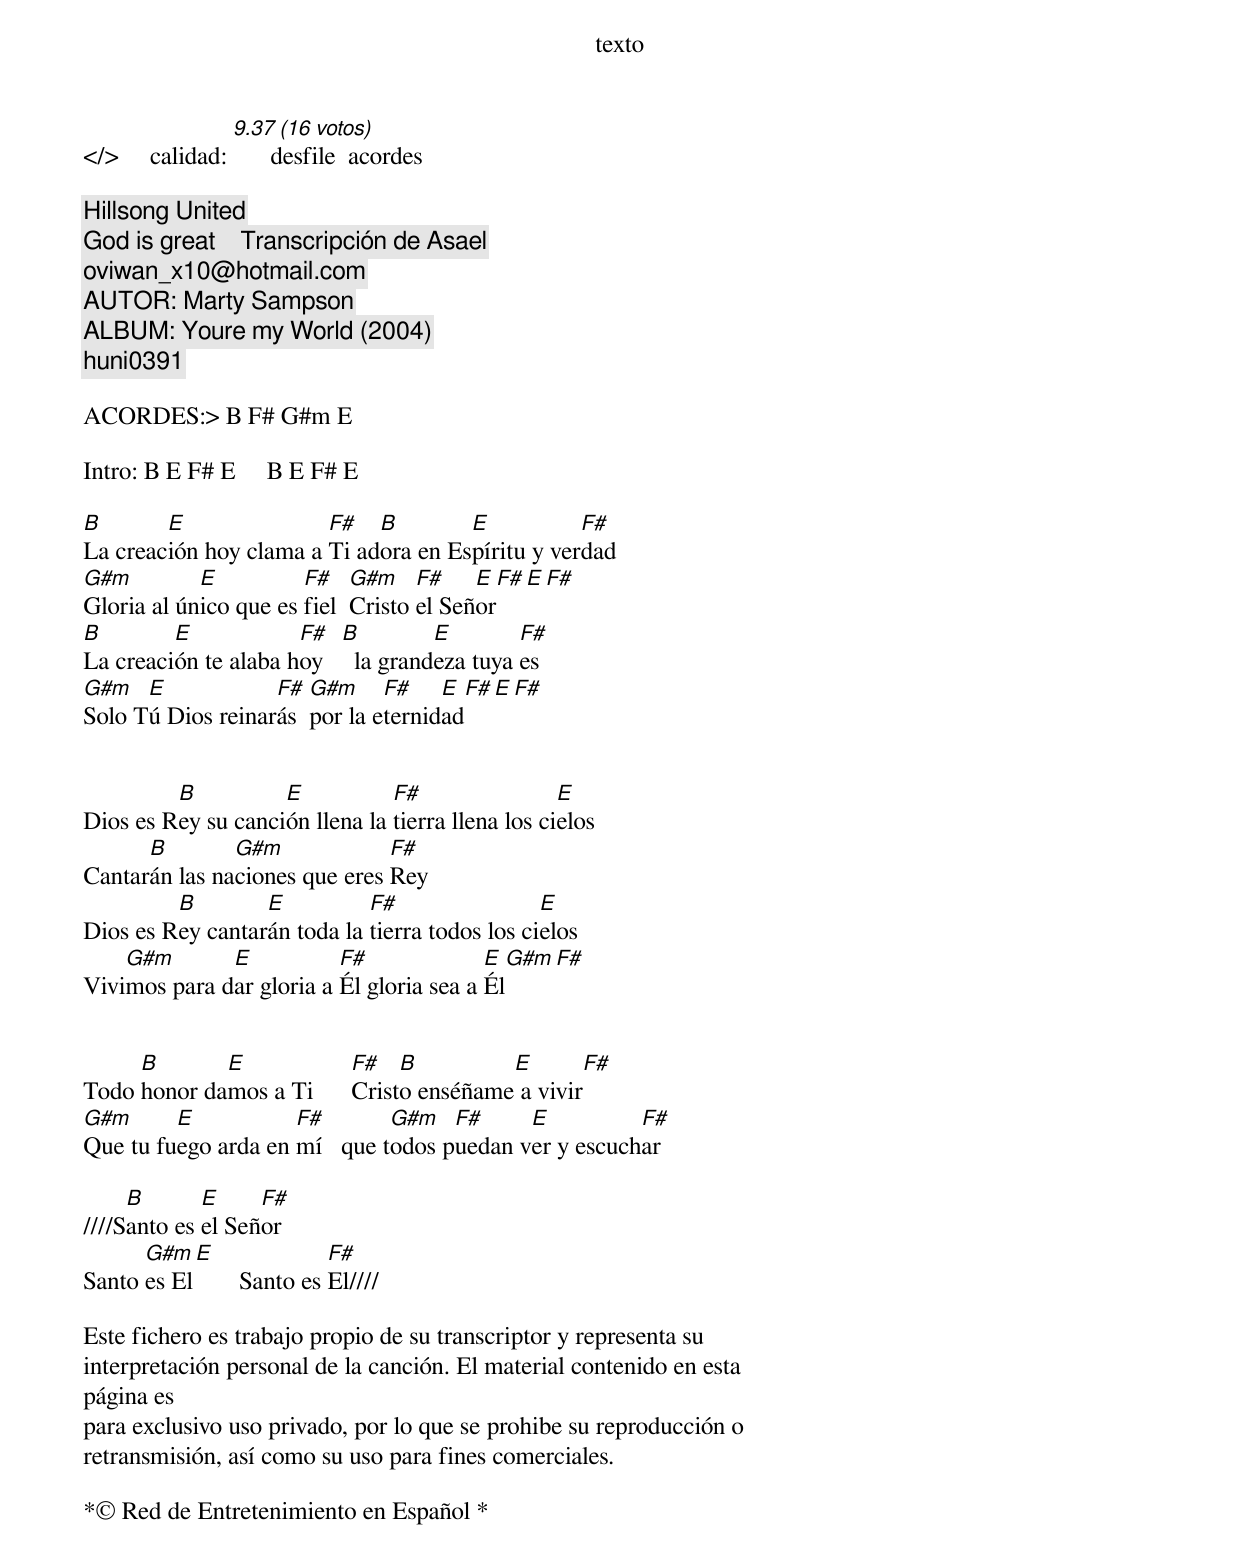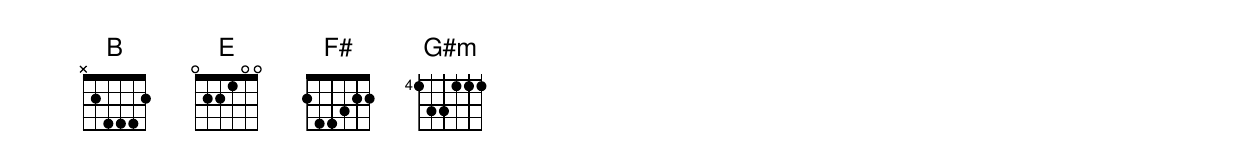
</> 	calidad: [9.37 (16 votos)] 	desfile <javascript:void(0)> acordes
<javascript:void(0)> texto <god_is_great.txt>

Hillsong United
God is great 	Transcripción de Asael
oviwan_x10@hotmail.com
AUTOR: Marty Sampson
ALBUM: Youre my World (2004)
	huni0391

ACORDES:> B F# G#m E

Intro: B E F# E     B E F# E

B       E               F#   B        E           F#
La creación hoy clama a Ti adora en Espíritu y verdad
G#m         E          F#    G#m    F#    E F# E F#
Gloria al único que es fiel  Cristo el Señor
B        E            F#   B         E        F#
La creación te alaba hoy     la grandeza tuya es
G#m   E            F#  G#m     F#    E  F# E F#
Solo Tú Dios reinarás  por la eternidad


         B          E           F#                 E
Dios es Rey su canción llena la tierra llena los cielos
      B        G#m             F#
Cantarán las naciones que eres Rey
         B        E          F#                 E
Dios es Rey cantarán toda la tierra todos los cielos
    G#m       E           F#              E   G#m F#
Vivimos para dar gloria a Él gloria sea a Él


     B       E             F#   B         E        F#
Todo honor damos a Ti      Cristo enséñame a vivir
G#m      E           F#        G#m   F#     E          F#
Que tu fuego arda en mí   que todos puedan ver y escuchar

     B       E     F#
////Santo es el Señor
      G#m  E               F#
Santo es El       Santo es El////

Este fichero es trabajo propio de su transcriptor y representa su
interpretación personal de la canción. El material contenido en esta
página es
para exclusivo uso privado, por lo que se prohibe su reproducción o
retransmisión, así como su uso para fines comerciales.

*© Red de Entretenimiento en Español *
